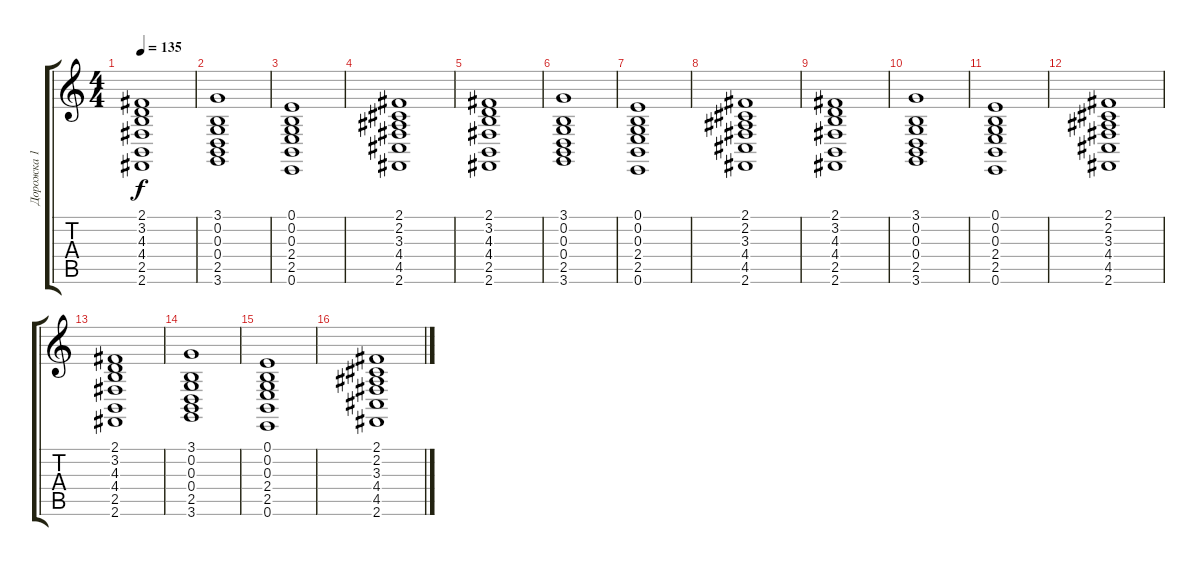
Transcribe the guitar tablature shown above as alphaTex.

\track ("Дорожка 1" "Дорожка 1") {instrument stringensemble1}
\staff {score tabs}
\tuning (E4 B3 G3 D3 A2 E2) {hide}
\ts (4 4)
\tempo 135
\clef g2
\ks c
(2.1 3.2 4.3 4.4 2.5 2.6).1{dy f} |
(3.1 0.2 0.3 0.4 2.5 3.6).1 |
(0.1 0.2 0.3 2.4 2.5 0.6).1 |
(2.1 2.2 3.3 4.4 4.5 2.6).1 |
(2.1 3.2 4.3 4.4 2.5 2.6).1 |
(3.1 0.2 0.3 0.4 2.5 3.6).1 |
(0.1 0.2 0.3 2.4 2.5 0.6).1 |
(2.1 2.2 3.3 4.4 4.5 2.6).1 |
(2.1 3.2 4.3 4.4 2.5 2.6).1 |
(3.1 0.2 0.3 0.4 2.5 3.6).1 |
(0.1 0.2 0.3 2.4 2.5 0.6).1 |
(2.1 2.2 3.3 4.4 4.5 2.6).1 |
(2.1 3.2 4.3 4.4 2.5 2.6).1 |
(3.1 0.2 0.3 0.4 2.5 3.6).1 |
(0.1 0.2 0.3 2.4 2.5 0.6).1 |
(2.1 2.2 3.3 4.4 4.5 2.6).1
